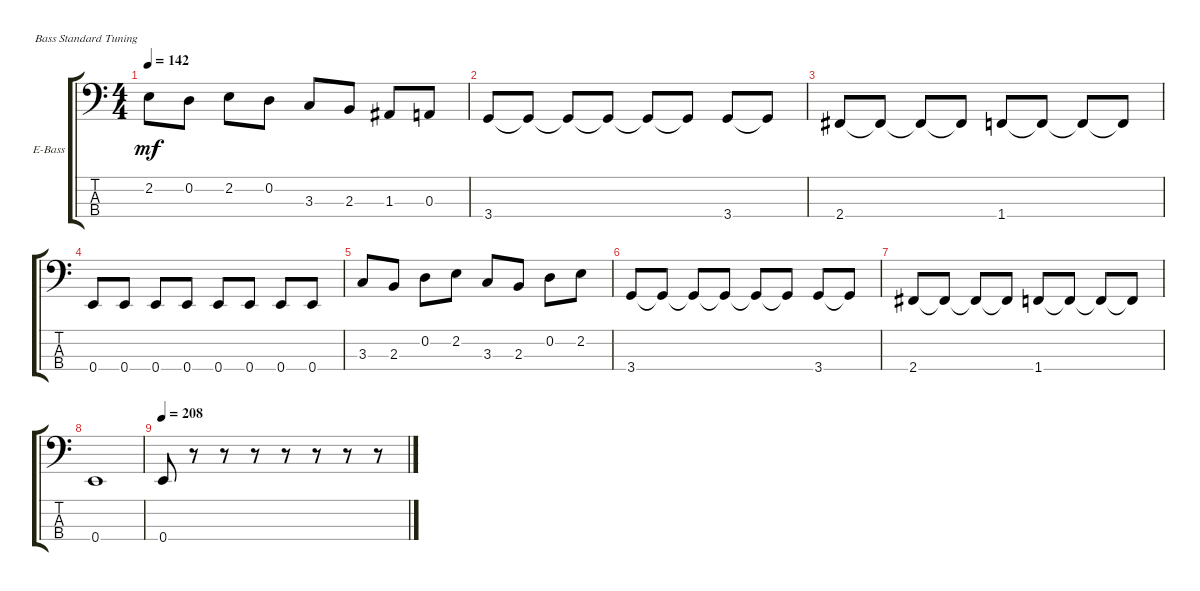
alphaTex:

\defaultSystemsLayout 4
\bracketExtendMode groupsimilarinstruments
\firstSystemTrackNameOrientation horizontal
\otherSystemsTrackNameOrientation horizontal
\track ("Electric Bass" "E-Bass") {instrument electricbassfinger}
\staff {score tabs}
\tuning (G2 D2 A1 E1)
\ts (4 4)
\tempo 142
\clef f4
\ks c
2.2.8{dy mf} 0.2.8 2.2.8 0.2.8 3.3.8 2.3.8 1.3.8 0.3.8 |
3.4.8 3.4{t}.8 3.4{t}.8 3.4{t}.8 3.4{t}.8 3.4{t}.8 3.4.8 3.4{t}.8 |
2.4.8 2.4{t}.8 2.4{t}.8 2.4{t}.8 1.4.8 1.4{t}.8 1.4{t}.8 1.4{t}.8 |
0.4.8 0.4.8 0.4.8 0.4.8 0.4.8 0.4.8 0.4.8 0.4.8 |
3.3.8 2.3.8 0.2.8 2.2.8 3.3.8 2.3.8 0.2.8 2.2.8 |
3.4.8 3.4{t}.8 3.4{t}.8 3.4{t}.8 3.4{t}.8 3.4{t}.8 3.4.8 3.4{t}.8 |
2.4.8 2.4{t}.8 2.4{t}.8 2.4{t}.8 1.4.8 1.4{t}.8 1.4{t}.8 1.4{t}.8 |
0.4.1 |
\tempo 208
0.4.8 r.8 r.8 r.8 r.8 r.8 r.8 r.8
